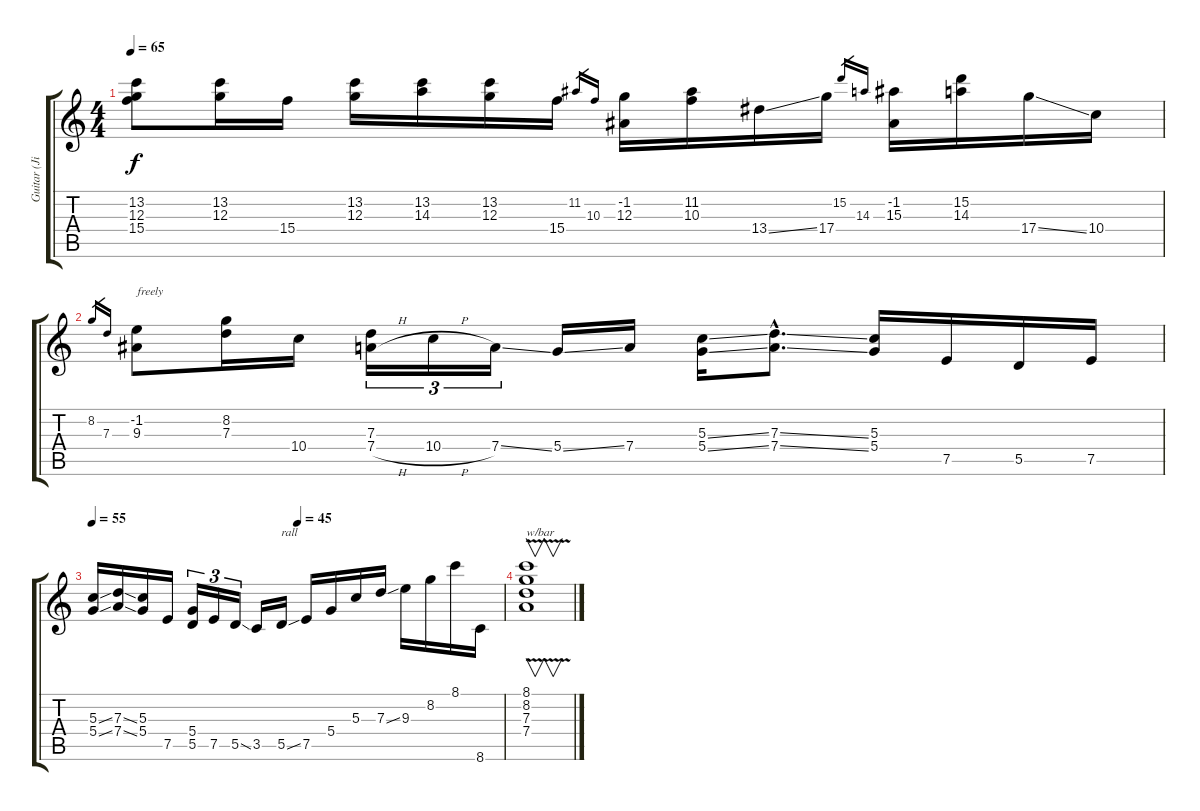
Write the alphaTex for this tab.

\track ("Guitar (Jimi Hendrix)" "Guitar (Ji") {instrument electricguitarclean}
\staff {score tabs}
\tuning (E4 B3 G3 D3 A2 E2) {hide}
\ts (4 4)
\tempo 65
\clef g2
\ks c
(13.2 12.3 15.4).8{dy f} (13.2 12.3).16 15.4.16 (13.2 12.3).16 (13.2 14.3).16 (13.2 12.3).16 15.4.16 11.2.16{gr} 10.3.16{gr} (-1.2 12.3).16 (11.2 10.3).16 13.4{ss}.16 17.4.16 15.2.16{gr} 14.3.16{gr} (-1.2 15.3).16 (15.2 14.3).16 17.4{ss}.16 10.4.16 |
8.2.16{gr} 7.3.16{gr} (-1.2 9.3).8{txt "freely"} (8.2 7.3).16 10.4.16 (7.3 7.4{h}).16{tu (3 2)} 10.4{h}.16{tu (3 2)} 7.4{ss}.16{tu (3 2)} 5.4{ss}.16 7.4.16 (5.3{ss} 5.4{ss}).16 (7.3{ss hac} 7.4{ss}).8{d} (5.3 5.4).16 7.5.16 5.5.16 7.5.16 |
\tempo 55
\tempo (45 0.5)
(5.3{ss} 5.4{ss}).16 (7.3{ss} 7.4{ss}).16 (5.3 5.4).16 7.5.16 (5.4 5.5).16{tu (3 2)} 7.5.16{tu (3 2)} 5.5{ss}.16{tu (3 2)} 3.5.16 5.5{ss}.16{txt "rall"} 7.5.16 5.4.16 5.3.16 7.3{ss}.16 9.3.16 8.2.16 8.1.16 8.6.16 |
(8.1 8.2 7.3 7.4{v}).1{v txt "w/bar"}
